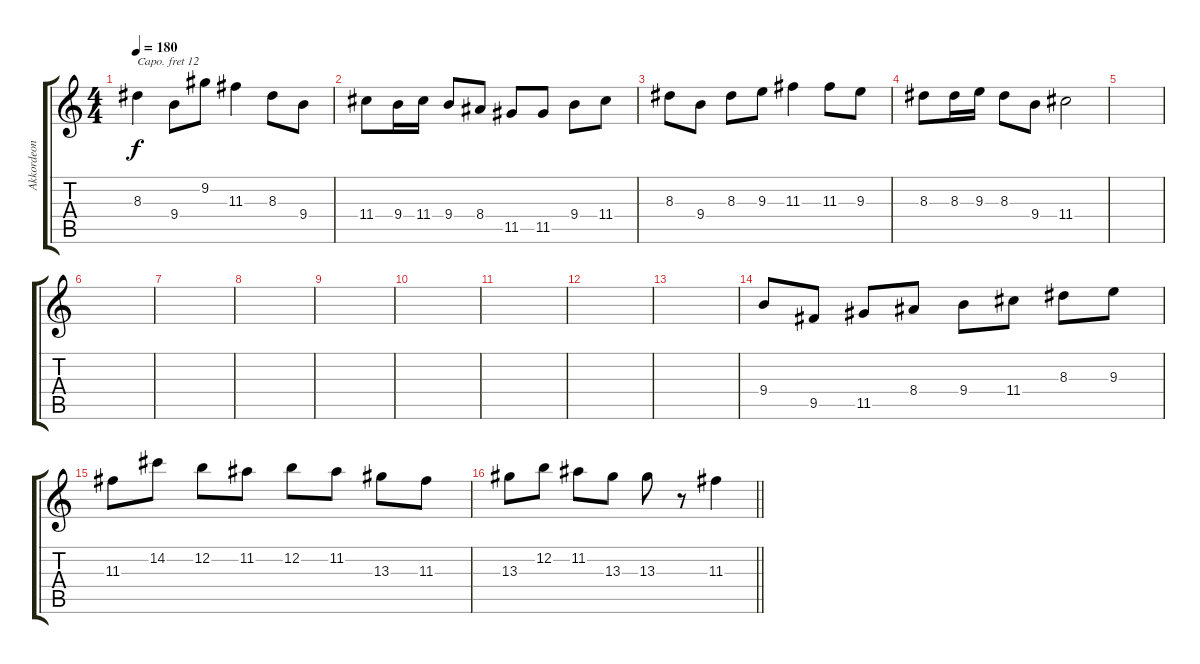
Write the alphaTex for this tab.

\track ("Akkordeon" "Akkordeon") {instrument accordion}
\staff {score tabs}
\capo 12
\tuning (E4 B3 G3 D3 A2 E2) {hide}
\ts (4 4)
\tempo 180
\clef g2
\ks c
8.3.4{dy f} 9.4.8 9.2.8 11.3.4 8.3.8 9.4.8 |
11.4.8 9.4.16 11.4.16 9.4.8 8.4.8 11.5.8 11.5.8 9.4.8 11.4.8 |
8.3.8 9.4.8 8.3.8 9.3.8 11.3.4 11.3.8 9.3.8 |
8.3.8 8.3.16 9.3.16 8.3.8 9.4.8 11.4.2 |
|
|
|
|
|
|
|
|
|
9.4.8 9.5.8 11.5.8 8.4.8 9.4.8 11.4.8 8.3.8 9.3.8 |
11.3.8 14.2.8 12.2.8 11.2.8 12.2.8 11.2.8 13.3.8 11.3.8 |
\barLineRight lightlight
13.3.8 12.2.8 11.2.8 13.3.8 13.3.8 r.8 11.3.4
